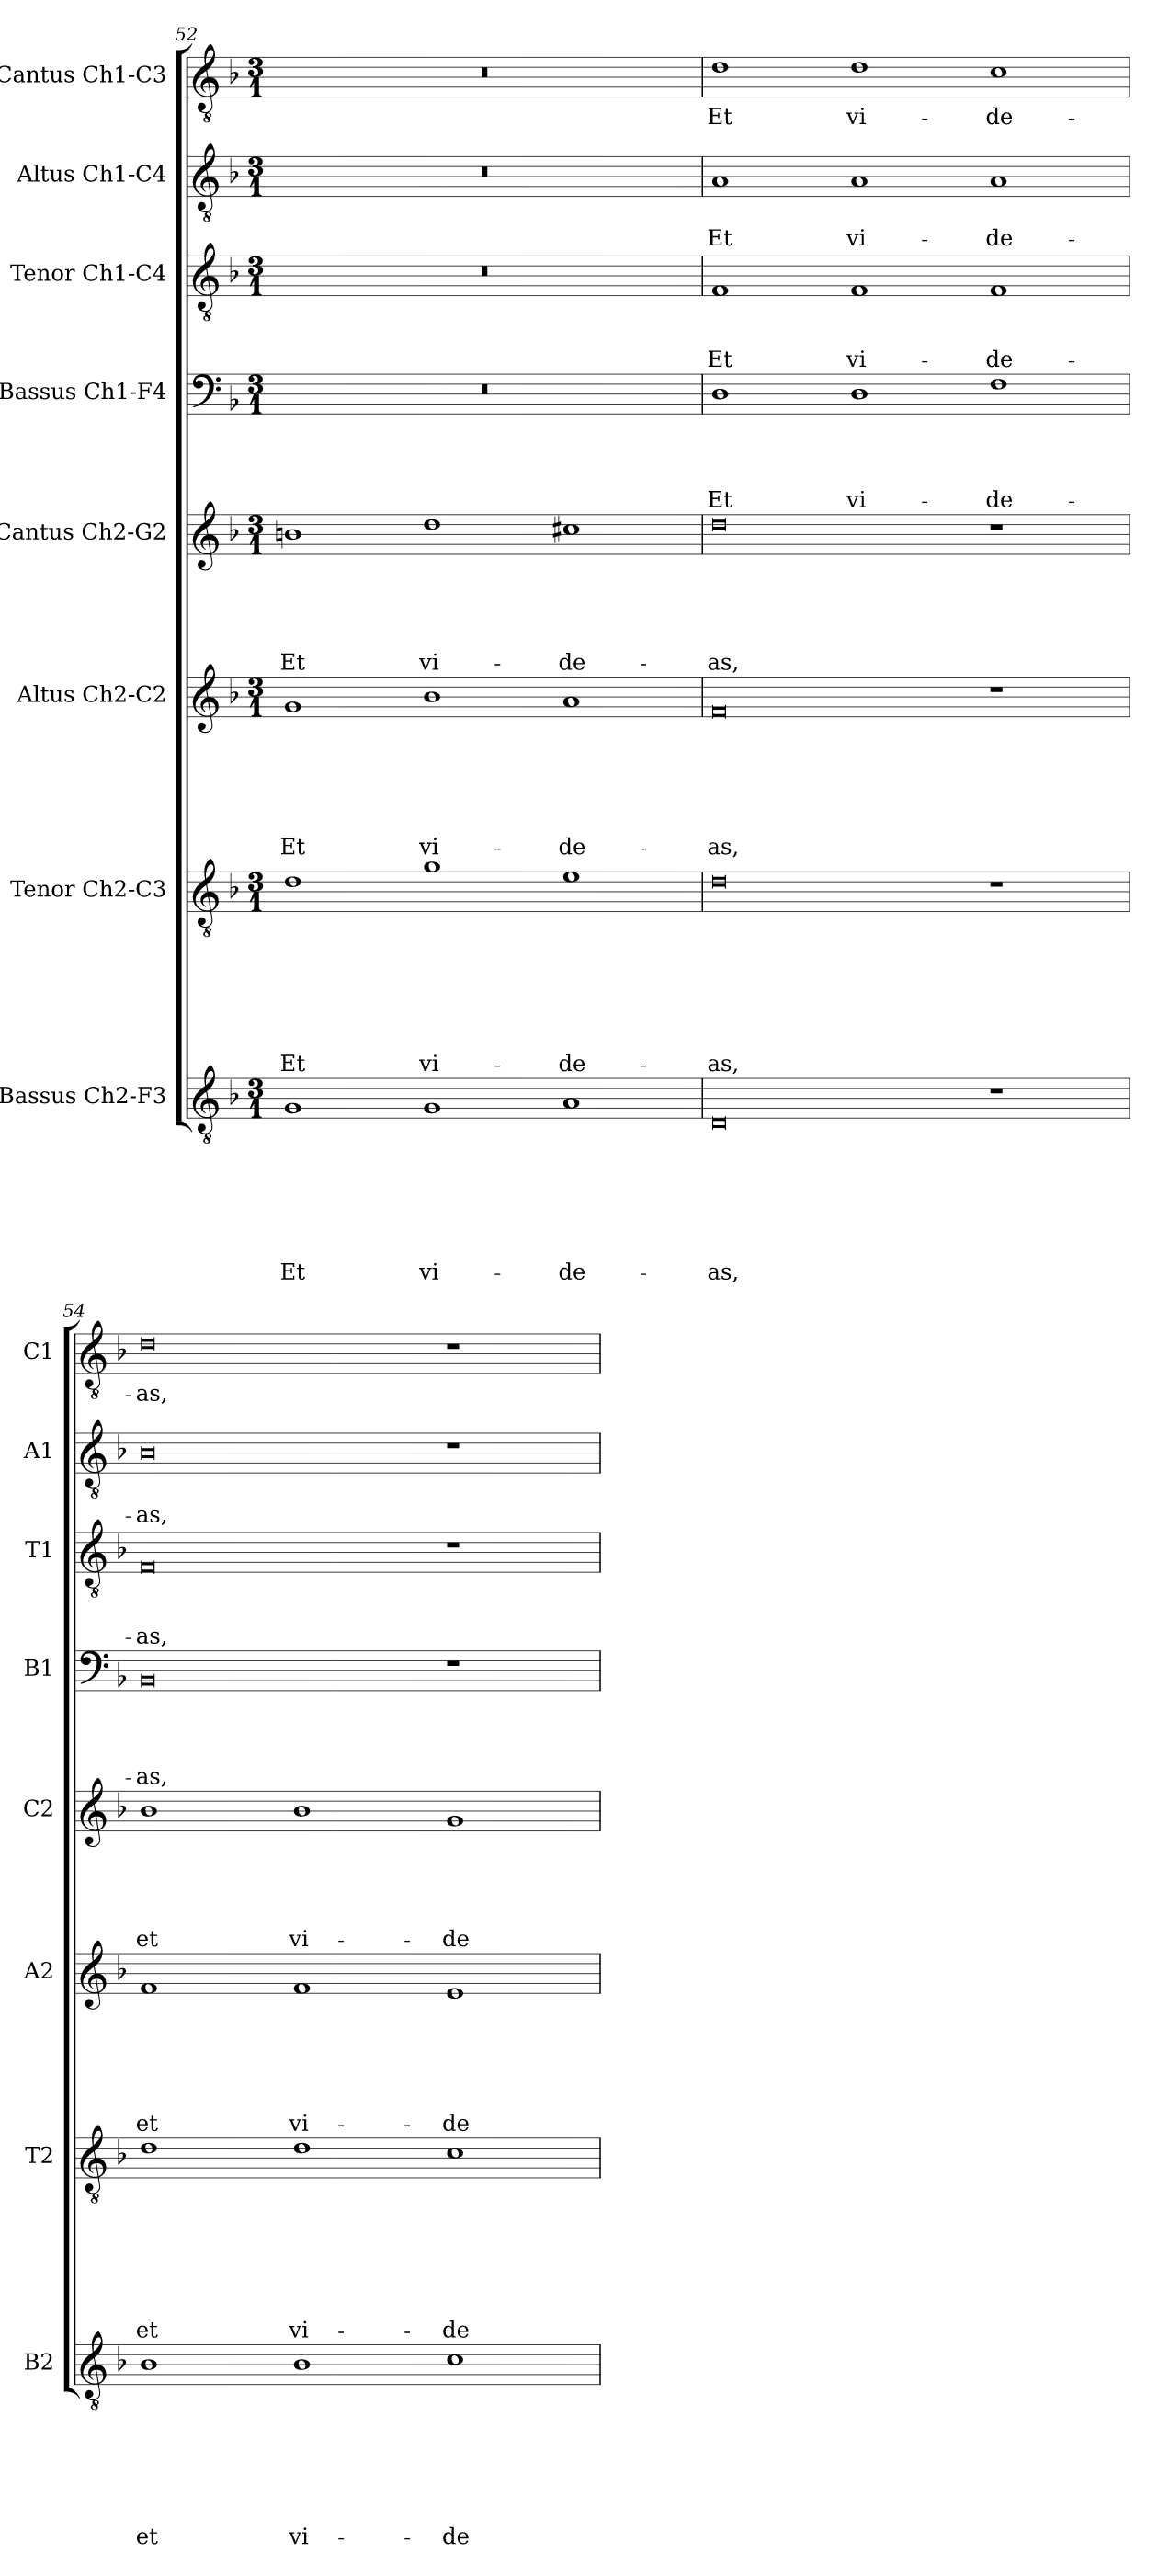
**kern	**text	**text	**text	**text	**text	**text	**text	**kern	**text	**text	**text	**text	**text	**text	**text	**kern	**text	**text	**text	**text	**text	**text	**kern	**text	**text	**text	**text	**text	**kern	**text	**text	**text	**text	**kern	**text	**text	**text	**kern	**text	**text	**kern	**text
*part8	*part8	*part8	*part8	*part8	*part8	*part8	*part8	*part7	*part7	*part7	*part7	*part7	*part7	*part7	*part7	*part6	*part6	*part6	*part6	*part6	*part6	*part6	*part5	*part5	*part5	*part5	*part5	*part5	*part4	*part4	*part4	*part4	*part4	*part3	*part3	*part3	*part3	*part2	*part2	*part2	*part1	*part1
*staff8	*staff8	*staff8	*staff8	*staff8	*staff8	*staff8	*staff8	*staff7	*staff7	*staff7	*staff7	*staff7	*staff7	*staff7	*staff7	*staff6	*staff6	*staff6	*staff6	*staff6	*staff6	*staff6	*staff5	*staff5	*staff5	*staff5	*staff5	*staff5	*staff4	*staff4	*staff4	*staff4	*staff4	*staff3	*staff3	*staff3	*staff3	*staff2	*staff2	*staff2	*staff1	*staff1
*I"Bassus Ch2-F3	*	*	*	*	*	*	*	*I"Tenor Ch2-C3	*	*	*	*	*	*	*	*I"Altus Ch2-C2	*	*	*	*	*	*	*I"Cantus Ch2-G2	*	*	*	*	*	*I"Bassus Ch1-F4	*	*	*	*	*I"Tenor Ch1-C4	*	*	*	*I"Altus Ch1-C4	*	*	*I"Cantus Ch1-C3	*
*I'B2	*	*	*	*	*	*	*	*I'T2	*	*	*	*	*	*	*	*I'A2	*	*	*	*	*	*	*I'C2	*	*	*	*	*	*I'B1	*	*	*	*	*I'T1	*	*	*	*I'A1	*	*	*I'C1	*
!!LO:PB:g=z
*clefGv2	*	*	*	*	*	*	*	*clefGv2	*	*	*	*	*	*	*	*clefG2	*	*	*	*	*	*	*clefG2	*	*	*	*	*	*clefF4	*	*	*	*	*clefGv2	*	*	*	*clefGv2	*	*	*clefGv2	*
*k[b-]	*	*	*	*	*	*	*	*k[b-]	*	*	*	*	*	*	*	*k[b-]	*	*	*	*	*	*	*k[b-]	*	*	*	*	*	*k[b-]	*	*	*	*	*k[b-]	*	*	*	*k[b-]	*	*	*k[b-]	*
*F:	*	*	*	*	*	*	*	*F:	*	*	*	*	*	*	*	*F:	*	*	*	*	*	*	*F:	*	*	*	*	*	*F:	*	*	*	*	*F:	*	*	*	*F:	*	*	*F:	*
*M3/1	*	*	*	*	*	*	*	*M3/1	*	*	*	*	*	*	*	*M3/1	*	*	*	*	*	*	*M3/1	*	*	*	*	*	*M3/1	*	*	*	*	*M3/1	*	*	*	*M3/1	*	*	*M3/1	*
=52	=52	=52	=52	=52	=52	=52	=52	=52	=52	=52	=52	=52	=52	=52	=52	=52	=52	=52	=52	=52	=52	=52	=52	=52	=52	=52	=52	=52	=52	=52	=52	=52	=52	=52	=52	=52	=52	=52	=52	=52	=52	=52
!	!	!	!	!	!	!	!LO:LY:b	!	!	!	!	!	!	!	!LO:LY:b	!	!	!	!	!	!	!LO:LY:b	!	!	!	!	!	!LO:LY:b	!	!	!	!	!	!	!	!	!	!	!	!	!	!
1G	.	.	.	.	.	.	Et	1d	.	.	.	.	.	.	Et	1g	.	.	.	.	.	Et	1bn	.	.	.	.	Et	0.r	.	.	.	.	0.r	.	.	.	0.r	.	.	0.r	.
!	!	!	!	!	!	!	!LO:LY:b	!	!	!	!	!	!	!	!LO:LY:b	!	!	!	!	!	!	!LO:LY:b	!	!	!	!	!	!LO:LY:b	!	!	!	!	!	!	!	!	!	!	!	!	!	!
1G	.	.	.	.	.	.	vi-	1g	.	.	.	.	.	.	vi-	1b-	.	.	.	.	.	vi-	1dd	.	.	.	.	vi-	.	.	.	.	.	.	.	.	.	.	.	.	.	.
!	!	!	!	!	!	!	!LO:LY:b	!	!	!	!	!	!	!	!LO:LY:b	!	!	!	!	!	!	!LO:LY:b	!	!	!	!	!	!LO:LY:b	!	!	!	!	!	!	!	!	!	!	!	!	!	!
1A	.	.	.	.	.	.	-de-	1e	.	.	.	.	.	.	-de-	1a	.	.	.	.	.	-de-	1cc#X	.	.	.	.	-de-	.	.	.	.	.	.	.	.	.	.	.	.	.	.
=53	=53	=53	=53	=53	=53	=53	=53	=53	=53	=53	=53	=53	=53	=53	=53	=53	=53	=53	=53	=53	=53	=53	=53	=53	=53	=53	=53	=53	=53	=53	=53	=53	=53	=53	=53	=53	=53	=53	=53	=53	=53	=53
!	!	!	!	!	!	!	!LO:LY:b	!	!	!	!	!	!	!	!LO:LY:b	!	!	!	!	!	!	!LO:LY:b	!	!	!	!	!	!LO:LY:b	!	!	!	!	!LO:LY:b	!	!	!	!LO:LY:b	!	!	!LO:LY:b	!	!LO:LY:b
0D	.	.	.	.	.	.	-as,	0d	.	.	.	.	.	.	-as,	0f	.	.	.	.	.	-as,	0dd	.	.	.	.	-as,	1D	.	.	.	Et	1F	.	.	Et	1A	.	Et	1d	Et
!	!	!	!	!	!	!	!	!	!	!	!	!	!	!	!	!	!	!	!	!	!	!	!	!	!	!	!	!	!	!	!	!	!LO:LY:b	!	!	!	!LO:LY:b	!	!	!LO:LY:b	!	!LO:LY:b
.	.	.	.	.	.	.	.	.	.	.	.	.	.	.	.	.	.	.	.	.	.	.	.	.	.	.	.	.	1D	.	.	.	vi-	1F	.	.	vi-	1A	.	vi-	1d	vi-
!	!	!	!	!	!	!	!	!	!	!	!	!	!	!	!	!	!	!	!	!	!	!	!	!	!	!	!	!	!	!	!	!	!LO:LY:b	!	!	!	!LO:LY:b	!	!	!LO:LY:b	!	!LO:LY:b
1r	.	.	.	.	.	.	.	1r	.	.	.	.	.	.	.	1r	.	.	.	.	.	.	1r	.	.	.	.	.	1F	.	.	.	-de-	1F	.	.	-de-	1A	.	-de-	1c	-de-
=54	=54	=54	=54	=54	=54	=54	=54	=54	=54	=54	=54	=54	=54	=54	=54	=54	=54	=54	=54	=54	=54	=54	=54	=54	=54	=54	=54	=54	=54	=54	=54	=54	=54	=54	=54	=54	=54	=54	=54	=54	=54	=54
!	!	!	!	!	!	!	!LO:LY:b	!	!	!	!	!	!	!	!LO:LY:b	!	!	!	!	!	!	!LO:LY:b	!	!	!	!	!	!LO:LY:b	!	!	!	!	!LO:LY:b	!	!	!	!LO:LY:b	!	!	!LO:LY:b	!	!LO:LY:b
1B-	.	.	.	.	.	.	et	1d	.	.	.	.	.	.	et	1f	.	.	.	.	.	et	1b-	.	.	.	.	et	0BB-	.	.	.	-as,	0F	.	.	-as,	0B-	.	-as,	0d	-as,
!	!	!	!	!	!	!	!LO:LY:b	!	!	!	!	!	!	!	!LO:LY:b	!	!	!	!	!	!	!LO:LY:b	!	!	!	!	!	!LO:LY:b	!	!	!	!	!	!	!	!	!	!	!	!	!	!
1B-	.	.	.	.	.	.	vi-	1d	.	.	.	.	.	.	vi-	1f	.	.	.	.	.	vi-	1b-	.	.	.	.	vi-	.	.	.	.	.	.	.	.	.	.	.	.	.	.
!	!	!	!	!	!	!	!LO:LY:b	!	!	!	!	!	!	!	!LO:LY:b	!	!	!	!	!	!	!LO:LY:b	!	!	!	!	!	!LO:LY:b	!	!	!	!	!	!	!	!	!	!	!	!	!	!
1c	.	.	.	.	.	.	-de-	1c	.	.	.	.	.	.	-de-	1e	.	.	.	.	.	-de-	1g	.	.	.	.	-de-	1r	.	.	.	.	1r	.	.	.	1r	.	.	1r	.
=	=	=	=	=	=	=	=	=	=	=	=	=	=	=	=	=	=	=	=	=	=	=	=	=	=	=	=	=	=	=	=	=	=	=	=	=	=	=	=	=	=	=
*-	*-	*-	*-	*-	*-	*-	*-	*-	*-	*-	*-	*-	*-	*-	*-	*-	*-	*-	*-	*-	*-	*-	*-	*-	*-	*-	*-	*-	*-	*-	*-	*-	*-	*-	*-	*-	*-	*-	*-	*-	*-	*-
